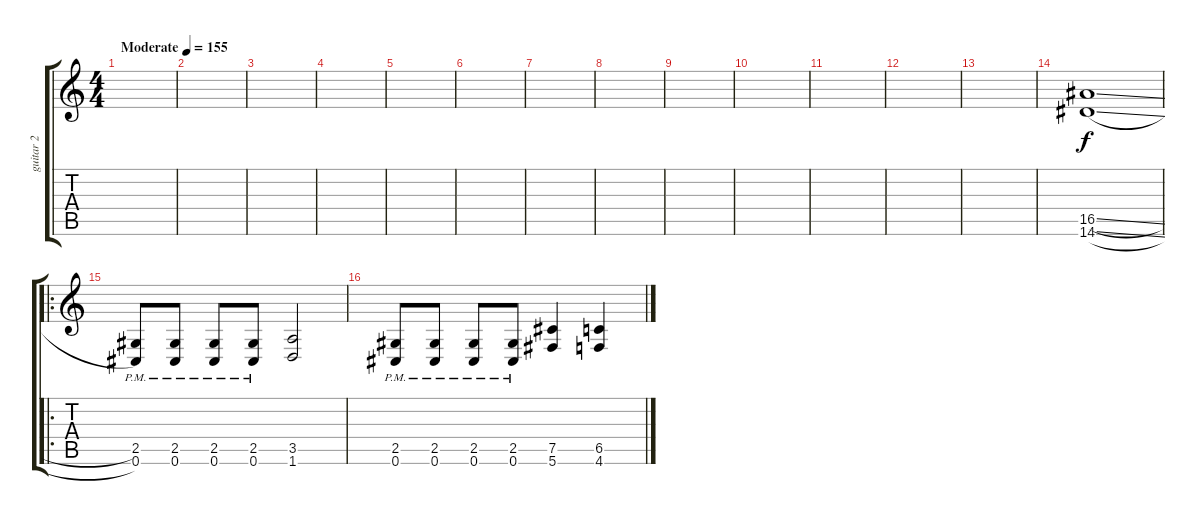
\track ("guitar 2" "guitar 2") {instrument distortionguitar}
\staff {score tabs}
\tuning (Db4 Ab3 E3 B2 Gb2 Db2) {hide}
\ts (4 4)
\tempo (155 "Moderate")
\clef g2
\ks c
|
|
|
|
|
|
|
|
|
|
|
|
|
(16.5{sl} 14.6{sl}).1 |
\ro
(2.5 0.6{pm}).8 (2.5 0.6{pm}).8 (2.5 0.6{pm}).8 (2.5 0.6{pm}).8 (3.5 1.6).2 |
(2.5 0.6{pm}).8 (2.5 0.6{pm}).8 (2.5 0.6{pm}).8 (2.5 0.6{pm}).8 (7.5 5.6).4 (6.5 4.6).4
